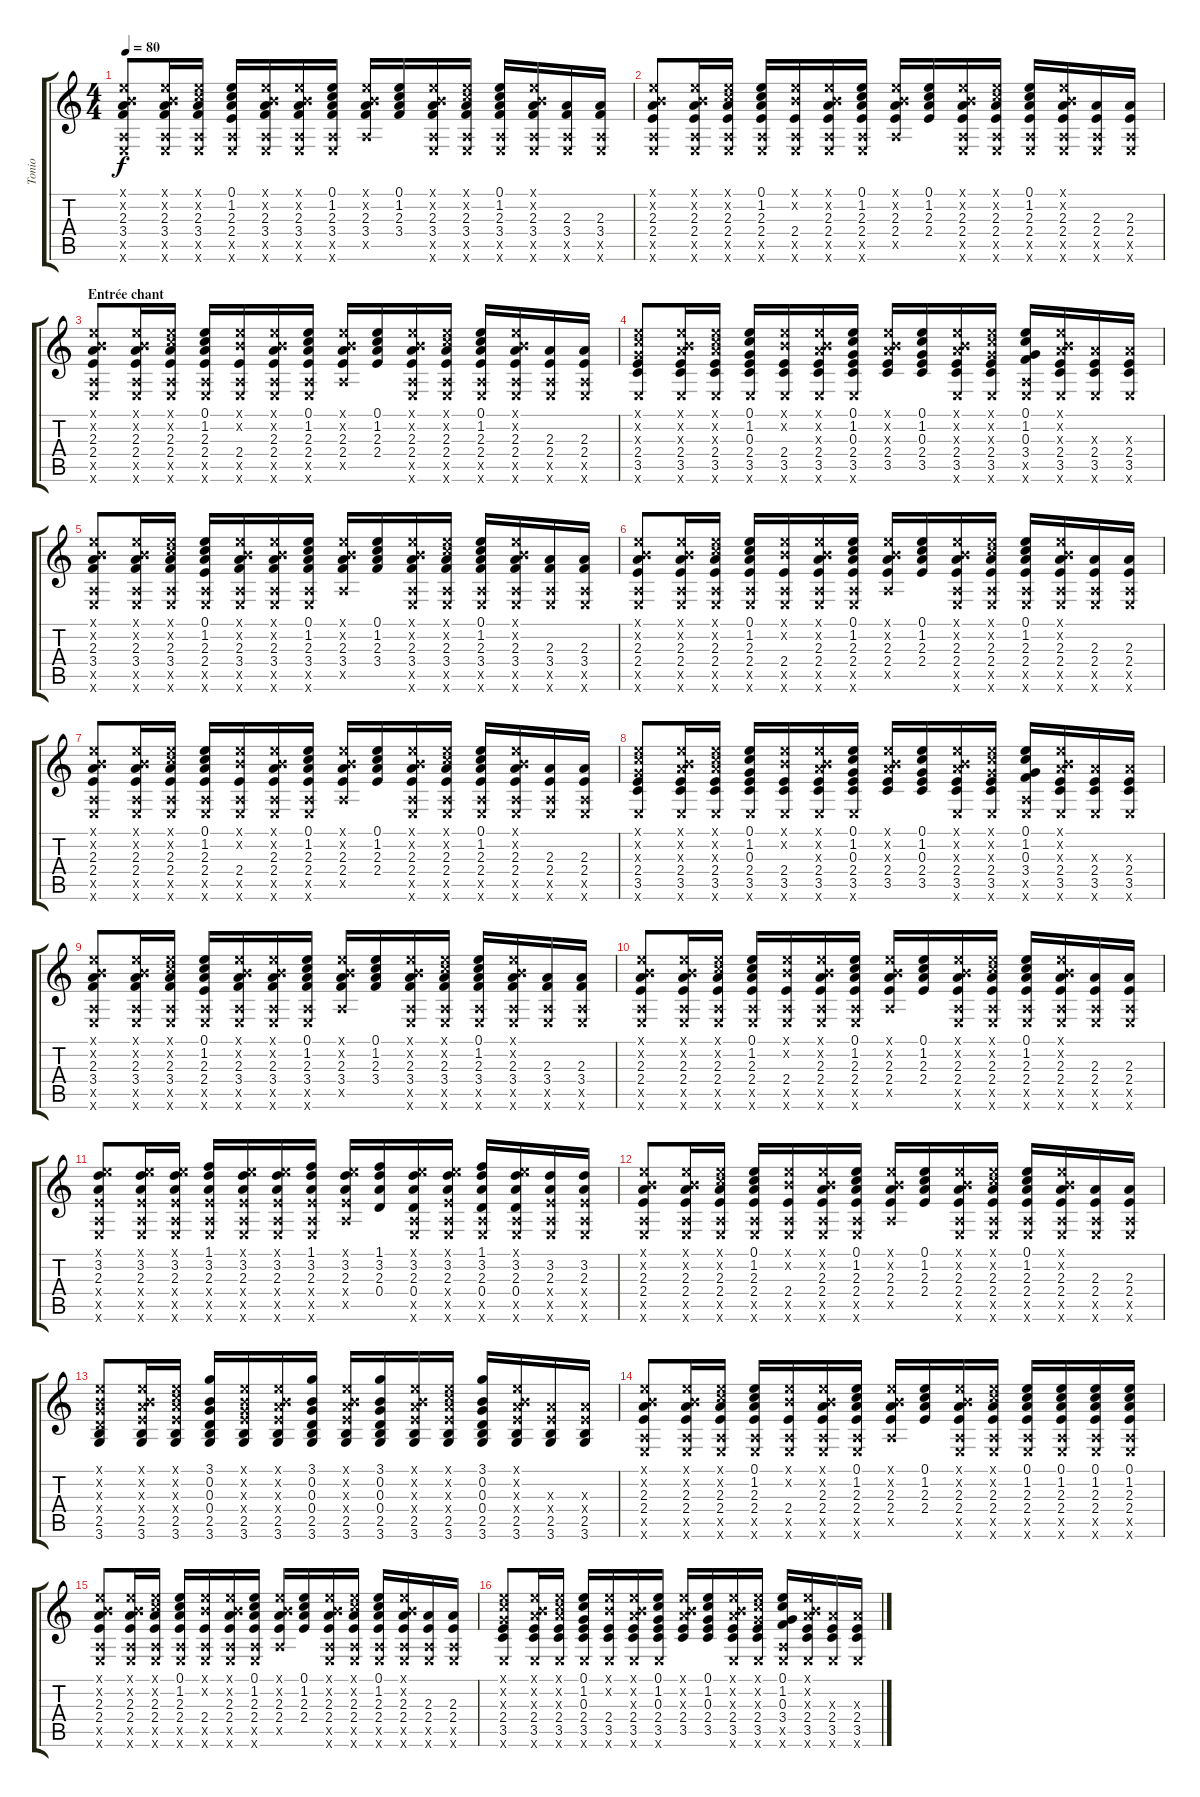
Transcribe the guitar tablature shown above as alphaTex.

\track ("Tonio" "Tonio") {instrument acousticguitarsteel}
\staff {score tabs}
\tuning (E4 B3 G3 D3 A2 E2) {hide}
\ts (4 4)
\tempo 80
\clef g2
\ks c
(0.1{x} 0.2{x} 2.3 3.4 0.5{x} 0.6{x}).8{dy f} (0.1{x} 0.2{x} 2.3 3.4 0.5{x} 0.6{x}).16 (0.1{x} 1.2{x} 2.3 3.4 0.5{x} 0.6{x}).16 (0.1 1.2 2.3 2.4 0.5{x} 0.6{x}).16 (0.1{x} 0.2{x} 2.3 3.4 0.5{x} 0.6{x}).16 (0.1{x} 0.2{x} 2.3 3.4 0.5{x} 0.6{x}).16 (0.1 1.2 2.3 3.4 0.5{x} 0.6{x}).16 (0.1{x} 0.2{x} 2.3 3.4 0.5{x}).16 (0.1 1.2 2.3 3.4).16 (0.1{x} 0.2{x} 2.3 3.4 0.5{x} 0.6{x}).16 (0.1{x} 1.2{x} 2.3 3.4 0.5{x} 0.6{x}).16 (0.1 1.2 2.3 3.4 0.5{x} 0.6{x}).16 (0.1{x} 0.2{x} 2.3 3.4 0.5{x} 0.6{x}).16 (2.3 3.4 0.5{x} 0.6{x}).16 (2.3 3.4 0.5{x} 0.6{x}).16 |
(0.1{x} 0.2{x} 2.3 2.4 0.5{x} 0.6{x}).8 (0.1{x} 0.2{x} 2.3 2.4 0.5{x} 0.6{x}).16 (0.1{x} 1.2{x} 2.3 2.4 0.5{x} 0.6{x}).16 (0.1 1.2 2.3 2.4 0.5{x} 0.6{x}).16 (0.1{x} 0.2{x} 2.4 0.5{x} 0.6{x}).16 (0.1{x} 0.2{x} 2.3 2.4 0.5{x} 0.6{x}).16 (0.1 1.2 2.3 2.4 0.5{x} 0.6{x}).16 (0.1{x} 0.2{x} 2.3 2.4 0.5{x}).16 (0.1 1.2 2.3 2.4).16 (0.1{x} 0.2{x} 2.3 2.4 0.5{x} 0.6{x}).16 (0.1{x} 1.2{x} 2.3 2.4 0.5{x} 0.6{x}).16 (0.1 1.2 2.3 2.4 0.5{x} 0.6{x}).16 (0.1{x} 0.2{x} 2.3 2.4 0.5{x} 0.6{x}).16 (2.3 2.4 0.5{x} 0.6{x}).16 (2.3 2.4 0.5{x} 0.6{x}).16 |
\section ("" "Entrée chant")
(0.1{x} 0.2{x} 2.3 2.4 0.5{x} 0.6{x}).8 (0.1{x} 0.2{x} 2.3 2.4 0.5{x} 0.6{x}).16 (0.1{x} 1.2{x} 2.3 2.4 0.5{x} 0.6{x}).16 (0.1 1.2 2.3 2.4 0.5{x} 0.6{x}).16 (0.1{x} 0.2{x} 2.4 0.5{x} 0.6{x}).16 (0.1{x} 0.2{x} 2.3 2.4 0.5{x} 0.6{x}).16 (0.1 1.2 2.3 2.4 0.5{x} 0.6{x}).16 (0.1{x} 0.2{x} 2.3 2.4 0.5{x}).16 (0.1 1.2 2.3 2.4).16 (0.1{x} 0.2{x} 2.3 2.4 0.5{x} 0.6{x}).16 (0.1{x} 1.2{x} 2.3 2.4 0.5{x} 0.6{x}).16 (0.1 1.2 2.3 2.4 0.5{x} 0.6{x}).16 (0.1{x} 0.2{x} 2.3 2.4 0.5{x} 0.6{x}).16 (2.3 2.4 0.5{x} 0.6{x}).16 (2.3 2.4 0.5{x} 0.6{x}).16 |
(0.1{x} 1.2{x} 0.3{x} 2.4 3.5 0.6{x}).8 (0.1{x} 0.2{x} 2.3{x} 2.4 3.5 0.6{x}).16 (0.1{x} 1.2{x} 2.3{x} 2.4 3.5 0.6{x}).16 (0.1 1.2 0.3 2.4 3.5 0.6{x}).16 (0.1{x} 0.2{x} 2.4 3.5 0.6{x}).16 (0.1{x} 0.2{x} 2.3{x} 2.4 3.5 0.6{x}).16 (0.1 1.2 0.3 2.4 3.5 0.6{x}).16 (0.1{x} 0.2{x} 2.3{x} 2.4 3.5).16 (0.1 1.2 0.3 2.4 3.5).16 (0.1{x} 0.2{x} 2.3{x} 2.4 3.5 0.6{x}).16 (0.1{x} 1.2{x} 0.3{x} 2.4 3.5 0.6{x}).16 (0.1 1.2 0.3 3.4 0.5{x} 0.6{x}).16 (0.1{x} 0.2{x} 2.3{x} 2.4 3.5 0.6{x}).16 (2.3{x} 2.4 3.5 0.6{x}).16 (2.3{x} 2.4 3.5 0.6{x}).16 |
(0.1{x} 0.2{x} 2.3 3.4 0.5{x} 0.6{x}).8 (0.1{x} 0.2{x} 2.3 3.4 0.5{x} 0.6{x}).16 (0.1{x} 1.2{x} 2.3 3.4 0.5{x} 0.6{x}).16 (0.1 1.2 2.3 2.4 0.5{x} 0.6{x}).16 (0.1{x} 0.2{x} 2.3 3.4 0.5{x} 0.6{x}).16 (0.1{x} 0.2{x} 2.3 3.4 0.5{x} 0.6{x}).16 (0.1 1.2 2.3 3.4 0.5{x} 0.6{x}).16 (0.1{x} 0.2{x} 2.3 3.4 0.5{x}).16 (0.1 1.2 2.3 3.4).16 (0.1{x} 0.2{x} 2.3 3.4 0.5{x} 0.6{x}).16 (0.1{x} 1.2{x} 2.3 3.4 0.5{x} 0.6{x}).16 (0.1 1.2 2.3 3.4 0.5{x} 0.6{x}).16 (0.1{x} 0.2{x} 2.3 3.4 0.5{x} 0.6{x}).16 (2.3 3.4 0.5{x} 0.6{x}).16 (2.3 3.4 0.5{x} 0.6{x}).16 |
(0.1{x} 0.2{x} 2.3 2.4 0.5{x} 0.6{x}).8 (0.1{x} 0.2{x} 2.3 2.4 0.5{x} 0.6{x}).16 (0.1{x} 1.2{x} 2.3 2.4 0.5{x} 0.6{x}).16 (0.1 1.2 2.3 2.4 0.5{x} 0.6{x}).16 (0.1{x} 0.2{x} 2.4 0.5{x} 0.6{x}).16 (0.1{x} 0.2{x} 2.3 2.4 0.5{x} 0.6{x}).16 (0.1 1.2 2.3 2.4 0.5{x} 0.6{x}).16 (0.1{x} 0.2{x} 2.3 2.4 0.5{x}).16 (0.1 1.2 2.3 2.4).16 (0.1{x} 0.2{x} 2.3 2.4 0.5{x} 0.6{x}).16 (0.1{x} 1.2{x} 2.3 2.4 0.5{x} 0.6{x}).16 (0.1 1.2 2.3 2.4 0.5{x} 0.6{x}).16 (0.1{x} 0.2{x} 2.3 2.4 0.5{x} 0.6{x}).16 (2.3 2.4 0.5{x} 0.6{x}).16 (2.3 2.4 0.5{x} 0.6{x}).16 |
(0.1{x} 0.2{x} 2.3 2.4 0.5{x} 0.6{x}).8 (0.1{x} 0.2{x} 2.3 2.4 0.5{x} 0.6{x}).16 (0.1{x} 1.2{x} 2.3 2.4 0.5{x} 0.6{x}).16 (0.1 1.2 2.3 2.4 0.5{x} 0.6{x}).16 (0.1{x} 0.2{x} 2.4 0.5{x} 0.6{x}).16 (0.1{x} 0.2{x} 2.3 2.4 0.5{x} 0.6{x}).16 (0.1 1.2 2.3 2.4 0.5{x} 0.6{x}).16 (0.1{x} 0.2{x} 2.3 2.4 0.5{x}).16 (0.1 1.2 2.3 2.4).16 (0.1{x} 0.2{x} 2.3 2.4 0.5{x} 0.6{x}).16 (0.1{x} 1.2{x} 2.3 2.4 0.5{x} 0.6{x}).16 (0.1 1.2 2.3 2.4 0.5{x} 0.6{x}).16 (0.1{x} 0.2{x} 2.3 2.4 0.5{x} 0.6{x}).16 (2.3 2.4 0.5{x} 0.6{x}).16 (2.3 2.4 0.5{x} 0.6{x}).16 |
(0.1{x} 1.2{x} 0.3{x} 2.4 3.5 0.6{x}).8 (0.1{x} 0.2{x} 2.3{x} 2.4 3.5 0.6{x}).16 (0.1{x} 1.2{x} 2.3{x} 2.4 3.5 0.6{x}).16 (0.1 1.2 0.3 2.4 3.5 0.6{x}).16 (0.1{x} 0.2{x} 2.4 3.5 0.6{x}).16 (0.1{x} 0.2{x} 2.3{x} 2.4 3.5 0.6{x}).16 (0.1 1.2 0.3 2.4 3.5 0.6{x}).16 (0.1{x} 0.2{x} 2.3{x} 2.4 3.5).16 (0.1 1.2 0.3 2.4 3.5).16 (0.1{x} 0.2{x} 2.3{x} 2.4 3.5 0.6{x}).16 (0.1{x} 1.2{x} 0.3{x} 2.4 3.5 0.6{x}).16 (0.1 1.2 0.3 3.4 0.5{x} 0.6{x}).16 (0.1{x} 0.2{x} 2.3{x} 2.4 3.5 0.6{x}).16 (2.3{x} 2.4 3.5 0.6{x}).16 (2.3{x} 2.4 3.5 0.6{x}).16 |
(0.1{x} 0.2{x} 2.3 3.4 0.5{x} 0.6{x}).8 (0.1{x} 0.2{x} 2.3 3.4 0.5{x} 0.6{x}).16 (0.1{x} 1.2{x} 2.3 3.4 0.5{x} 0.6{x}).16 (0.1 1.2 2.3 2.4 0.5{x} 0.6{x}).16 (0.1{x} 0.2{x} 2.3 3.4 0.5{x} 0.6{x}).16 (0.1{x} 0.2{x} 2.3 3.4 0.5{x} 0.6{x}).16 (0.1 1.2 2.3 3.4 0.5{x} 0.6{x}).16 (0.1{x} 0.2{x} 2.3 3.4 0.5{x}).16 (0.1 1.2 2.3 3.4).16 (0.1{x} 0.2{x} 2.3 3.4 0.5{x} 0.6{x}).16 (0.1{x} 1.2{x} 2.3 3.4 0.5{x} 0.6{x}).16 (0.1 1.2 2.3 3.4 0.5{x} 0.6{x}).16 (0.1{x} 0.2{x} 2.3 3.4 0.5{x} 0.6{x}).16 (2.3 3.4 0.5{x} 0.6{x}).16 (2.3 3.4 0.5{x} 0.6{x}).16 |
(0.1{x} 0.2{x} 2.3 2.4 0.5{x} 0.6{x}).8 (0.1{x} 0.2{x} 2.3 2.4 0.5{x} 0.6{x}).16 (0.1{x} 1.2{x} 2.3 2.4 0.5{x} 0.6{x}).16 (0.1 1.2 2.3 2.4 0.5{x} 0.6{x}).16 (0.1{x} 0.2{x} 2.4 0.5{x} 0.6{x}).16 (0.1{x} 0.2{x} 2.3 2.4 0.5{x} 0.6{x}).16 (0.1 1.2 2.3 2.4 0.5{x} 0.6{x}).16 (0.1{x} 0.2{x} 2.3 2.4 0.5{x}).16 (0.1 1.2 2.3 2.4).16 (0.1{x} 0.2{x} 2.3 2.4 0.5{x} 0.6{x}).16 (0.1{x} 1.2{x} 2.3 2.4 0.5{x} 0.6{x}).16 (0.1 1.2 2.3 2.4 0.5{x} 0.6{x}).16 (0.1{x} 0.2{x} 2.3 2.4 0.5{x} 0.6{x}).16 (2.3 2.4 0.5{x} 0.6{x}).16 (2.3 2.4 0.5{x} 0.6{x}).16 |
(0.1{x} 3.2 2.3 2.4{x} 0.5{x} 0.6{x}).8 (0.1{x} 3.2 2.3 2.4{x} 0.5{x} 0.6{x}).16 (0.1{x} 3.2 2.3 2.4{x} 0.5{x} 0.6{x}).16 (1.1 3.2 2.3 2.4{x} 0.5{x} 0.6{x}).16 (0.1{x} 3.2 2.3 2.4{x} 0.5{x} 0.6{x}).16 (0.1{x} 3.2 2.3 2.4{x} 0.5{x} 0.6{x}).16 (1.1 3.2 2.3 2.4{x} 0.5{x} 0.6{x}).16 (0.1{x} 3.2 2.3 2.4{x} 0.5{x}).16 (1.1 3.2 2.3 0.4).16 (0.1{x} 3.2 2.3 0.4 0.5{x} 0.6{x}).16 (0.1{x} 3.2 2.3 2.4{x} 0.5{x} 0.6{x}).16 (1.1 3.2 2.3 0.4 0.5{x} 0.6{x}).16 (0.1{x} 3.2 2.3 0.4 0.5{x} 0.6{x}).16 (3.2 2.3 2.4{x} 0.5{x} 0.6{x}).16 (3.2 2.3 2.4{x} 0.5{x} 0.6{x}).16 |
(0.1{x} 0.2{x} 2.3 2.4 0.5{x} 0.6{x}).8 (0.1{x} 0.2{x} 2.3 2.4 0.5{x} 0.6{x}).16 (0.1{x} 1.2{x} 2.3 2.4 0.5{x} 0.6{x}).16 (0.1 1.2 2.3 2.4 0.5{x} 0.6{x}).16 (0.1{x} 0.2{x} 2.4 0.5{x} 0.6{x}).16 (0.1{x} 0.2{x} 2.3 2.4 0.5{x} 0.6{x}).16 (0.1 1.2 2.3 2.4 0.5{x} 0.6{x}).16 (0.1{x} 0.2{x} 2.3 2.4 0.5{x}).16 (0.1 1.2 2.3 2.4).16 (0.1{x} 0.2{x} 2.3 2.4 0.5{x} 0.6{x}).16 (0.1{x} 1.2{x} 2.3 2.4 0.5{x} 0.6{x}).16 (0.1 1.2 2.3 2.4 0.5{x} 0.6{x}).16 (0.1{x} 0.2{x} 2.3 2.4 0.5{x} 0.6{x}).16 (2.3 2.4 0.5{x} 0.6{x}).16 (2.3 2.4 0.5{x} 0.6{x}).16 |
(0.1{x} 0.2{x} 0.3{x} 0.4{x} 2.5 3.6).8 (0.1{x} 0.2{x} 2.3{x} 2.4{x} 2.5 3.6).16 (0.1{x} 1.2{x} 2.3{x} 2.4{x} 2.5 3.6).16 (3.1 0.2 0.3 0.4 2.5 3.6).16 (0.1{x} 0.2{x} 0.3{x} 2.4{x} 2.5 3.6).16 (0.1{x} 0.2{x} 2.3{x} 2.4{x} 2.5 3.6).16 (3.1 0.2 0.3 0.4 2.5 3.6).16 (0.1{x} 0.2{x} 2.3{x} 2.4{x} 2.5 3.6).16 (3.1 0.2 0.3 0.4 2.5 3.6).16 (0.1{x} 0.2{x} 2.3{x} 2.4{x} 2.5 3.6).16 (0.1{x} 1.2{x} 2.3{x} 2.4{x} 2.5 3.6).16 (3.1 0.2 0.3 0.4 2.5 3.6).16 (0.1{x} 0.2{x} 2.3{x} 2.4{x} 2.5 3.6).16 (2.3{x} 2.4{x} 2.5 3.6).16 (2.3{x} 2.4{x} 2.5 3.6).16 |
(0.1{x} 0.2{x} 2.3 2.4 0.5{x} 0.6{x}).8 (0.1{x} 0.2{x} 2.3 2.4 0.5{x} 0.6{x}).16 (0.1{x} 1.2{x} 2.3 2.4 0.5{x} 0.6{x}).16 (0.1 1.2 2.3 2.4 0.5{x} 0.6{x}).16 (0.1{x} 0.2{x} 2.4 0.5{x} 0.6{x}).16 (0.1{x} 0.2{x} 2.3 2.4 0.5{x} 0.6{x}).16 (0.1 1.2 2.3 2.4 0.5{x} 0.6{x}).16 (0.1{x} 0.2{x} 2.3 2.4 0.5{x}).16 (0.1 1.2 2.3 2.4).16 (0.1{x} 0.2{x} 2.3 2.4 0.5{x} 0.6{x}).16 (0.1{x} 1.2{x} 2.3 2.4 0.5{x} 0.6{x}).16 (0.1 1.2 2.3 2.4 0.5{x} 0.6{x}).16 (0.1 1.2 2.3 2.4 0.5{x} 0.6{x}).16 (0.1 1.2 2.3 2.4 0.5{x} 0.6{x}).16 (0.1 1.2 2.3 2.4 0.5{x} 0.6{x}).16 |
(0.1{x} 0.2{x} 2.3 2.4 0.5{x} 0.6{x}).8 (0.1{x} 0.2{x} 2.3 2.4 0.5{x} 0.6{x}).16 (0.1{x} 1.2{x} 2.3 2.4 0.5{x} 0.6{x}).16 (0.1 1.2 2.3 2.4 0.5{x} 0.6{x}).16 (0.1{x} 0.2{x} 2.4 0.5{x} 0.6{x}).16 (0.1{x} 0.2{x} 2.3 2.4 0.5{x} 0.6{x}).16 (0.1 1.2 2.3 2.4 0.5{x} 0.6{x}).16 (0.1{x} 0.2{x} 2.3 2.4 0.5{x}).16 (0.1 1.2 2.3 2.4).16 (0.1{x} 0.2{x} 2.3 2.4 0.5{x} 0.6{x}).16 (0.1{x} 1.2{x} 2.3 2.4 0.5{x} 0.6{x}).16 (0.1 1.2 2.3 2.4 0.5{x} 0.6{x}).16 (0.1{x} 0.2{x} 2.3 2.4 0.5{x} 0.6{x}).16 (2.3 2.4 0.5{x} 0.6{x}).16 (2.3 2.4 0.5{x} 0.6{x}).16 |
(0.1{x} 1.2{x} 0.3{x} 2.4 3.5 0.6{x}).8 (0.1{x} 0.2{x} 2.3{x} 2.4 3.5 0.6{x}).16 (0.1{x} 1.2{x} 2.3{x} 2.4 3.5 0.6{x}).16 (0.1 1.2 0.3 2.4 3.5 0.6{x}).16 (0.1{x} 0.2{x} 2.4 3.5 0.6{x}).16 (0.1{x} 0.2{x} 2.3{x} 2.4 3.5 0.6{x}).16 (0.1 1.2 0.3 2.4 3.5 0.6{x}).16 (0.1{x} 0.2{x} 2.3{x} 2.4 3.5).16 (0.1 1.2 0.3 2.4 3.5).16 (0.1{x} 0.2{x} 2.3{x} 2.4 3.5 0.6{x}).16 (0.1{x} 1.2{x} 0.3{x} 2.4 3.5 0.6{x}).16 (0.1 1.2 0.3 3.4 0.5{x} 0.6{x}).16 (0.1{x} 0.2{x} 2.3{x} 2.4 3.5 0.6{x}).16 (2.3{x} 2.4 3.5 0.6{x}).16 (2.3{x} 2.4 3.5 0.6{x}).16
